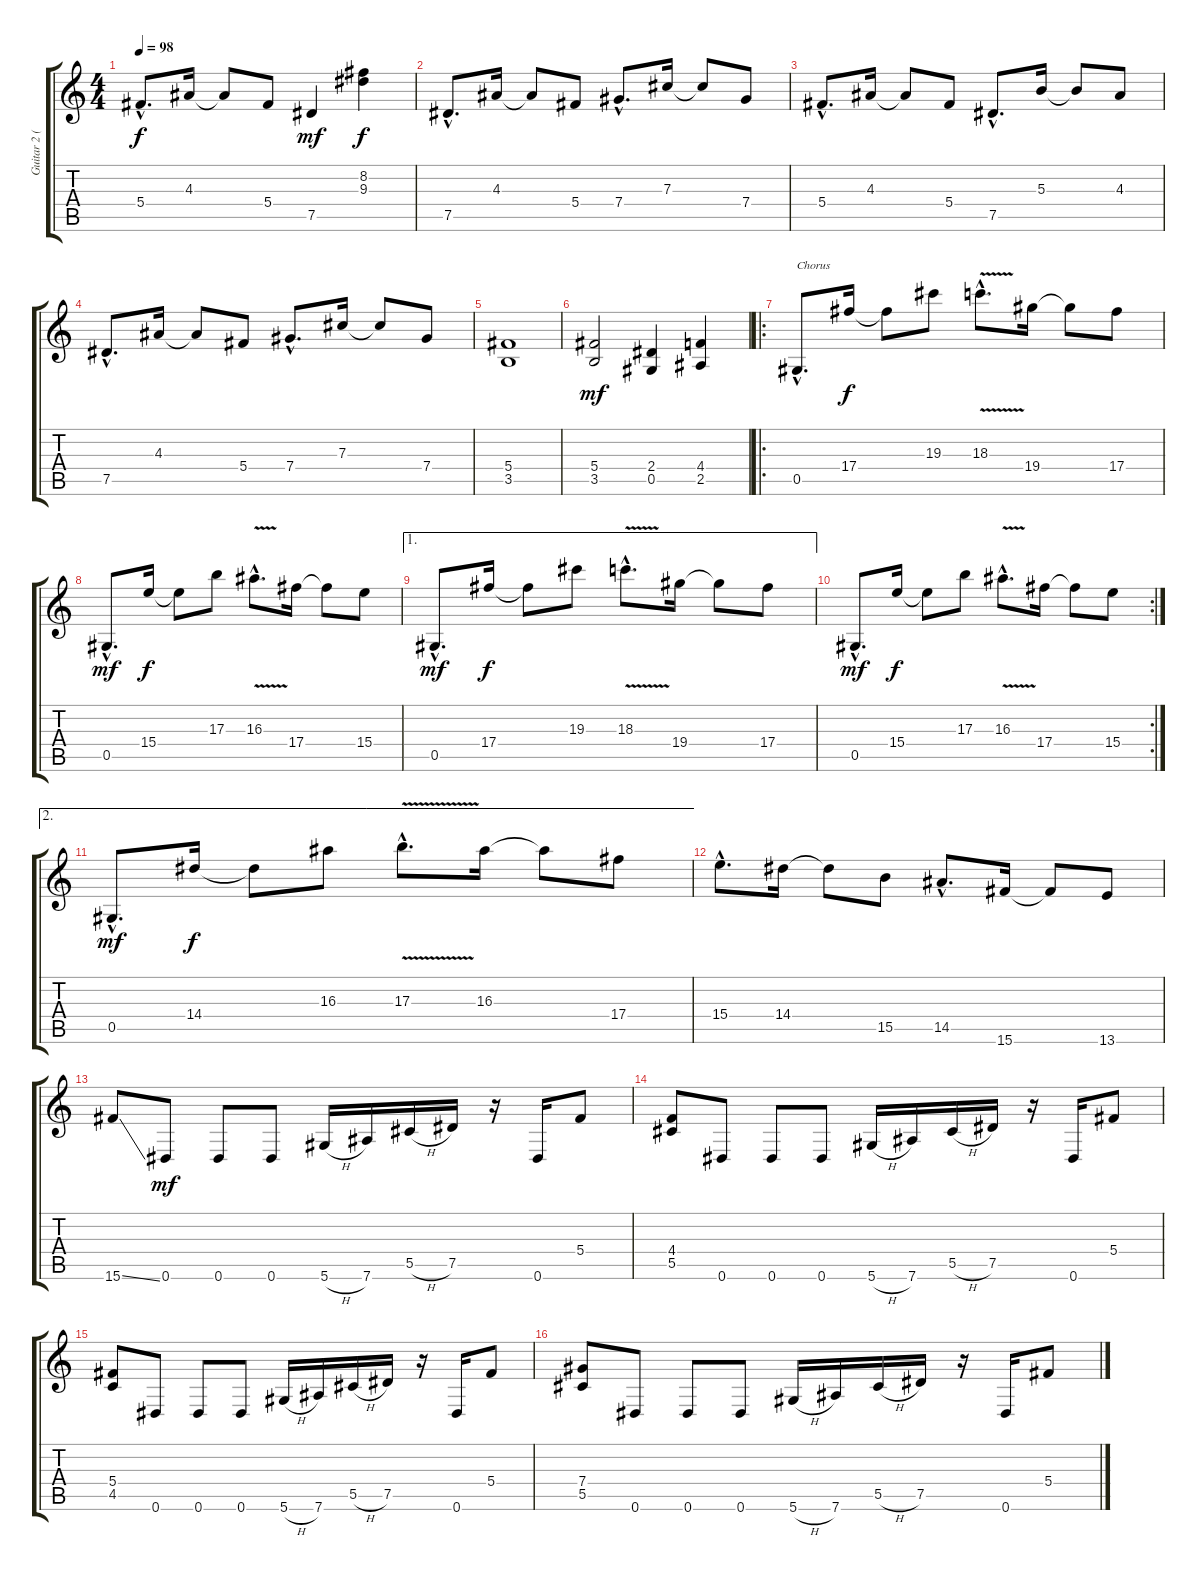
\track ("Guitar 2 (Rhythm)" "Guitar 2 (") {instrument distortionguitar}
\staff {score tabs}
\tuning (Eb4 Bb3 Gb3 Db3 Ab2 Eb2) {hide}
\ts (4 4)
\tempo 98
\clef g2
\ks c
5.4{hac}.8{d dy f} 4.3.16 4.3{t}.8 5.4.8 7.5.4{dy mf} (8.2 9.3).4{dy f} |
7.5{hac}.8{d} 4.3.16 4.3{t}.8 5.4.8 7.4{hac}.8{d} 7.3.16 7.3{t}.8 7.4.8 |
5.4{hac}.8{d} 4.3.16 4.3{t}.8 5.4.8 7.5{hac}.8{d} 5.3.16 5.3{t}.8 4.3.8 |
7.5{hac}.8{d} 4.3.16 4.3{t}.8 5.4.8 7.4{hac}.8{d} 7.3.16 7.3{t}.8 7.4.8 |
(5.4 3.5).1 |
(5.4 3.5).2{dy mf} (2.4 0.5).4 (4.4 2.5).4 |
\ro
0.5{hac}.8{d txt "Chorus"} 17.4.16{dy f} 17.4{t}.8 19.3.8 18.3{v hac}.8{d} 19.4.16 19.4{t}.8 17.4.8 |
0.5{hac}.8{d dy mf} 15.4.16{dy f} 15.4{t}.8 17.3.8 16.3{v hac}.8{d} 17.4.16 17.4{t}.8 15.4.8 |
\ae 1
0.5{hac}.8{d dy mf} 17.4.16{dy f} 17.4{t}.8 19.3.8 18.3{v hac}.8{d} 19.4.16 19.4{t}.8 17.4.8 |
\rc 2
0.5{hac}.8{d dy mf} 15.4.16{dy f} 15.4{t}.8 17.3.8 16.3{v hac}.8{d} 17.4.16 17.4{t}.8 15.4.8 |
\ae 2
0.5{hac}.8{d dy mf} 14.4.16{dy f} 14.4{t}.8 16.3.8 17.3{v hac}.8{d} 16.3.16 16.3{t}.8 17.4.8 |
15.4{hac}.8{d} 14.4.16 14.4{t}.8 15.5.8 14.5{hac}.8{d} 15.6.16 15.6{t}.8 13.6.8 |
15.6{ss}.8 0.6.8{dy mf} 0.6.8 0.6.8 5.6{h}.16 7.6.16 5.5{h}.16 7.5.16 r.16 0.6.16 5.4.8 |
(4.4 5.5).8 0.6.8 0.6.8 0.6.8 5.6{h}.16 7.6.16 5.5{h}.16 7.5.16 r.16 0.6.16 5.4.8 |
(5.4 4.5).8 0.6.8 0.6.8 0.6.8 5.6{h}.16 7.6.16 5.5{h}.16 7.5.16 r.16 0.6.16 5.4.8 |
(7.4 5.5).8 0.6.8 0.6.8 0.6.8 5.6{h}.16 7.6.16 5.5{h}.16 7.5.16 r.16 0.6.16 5.4.8
